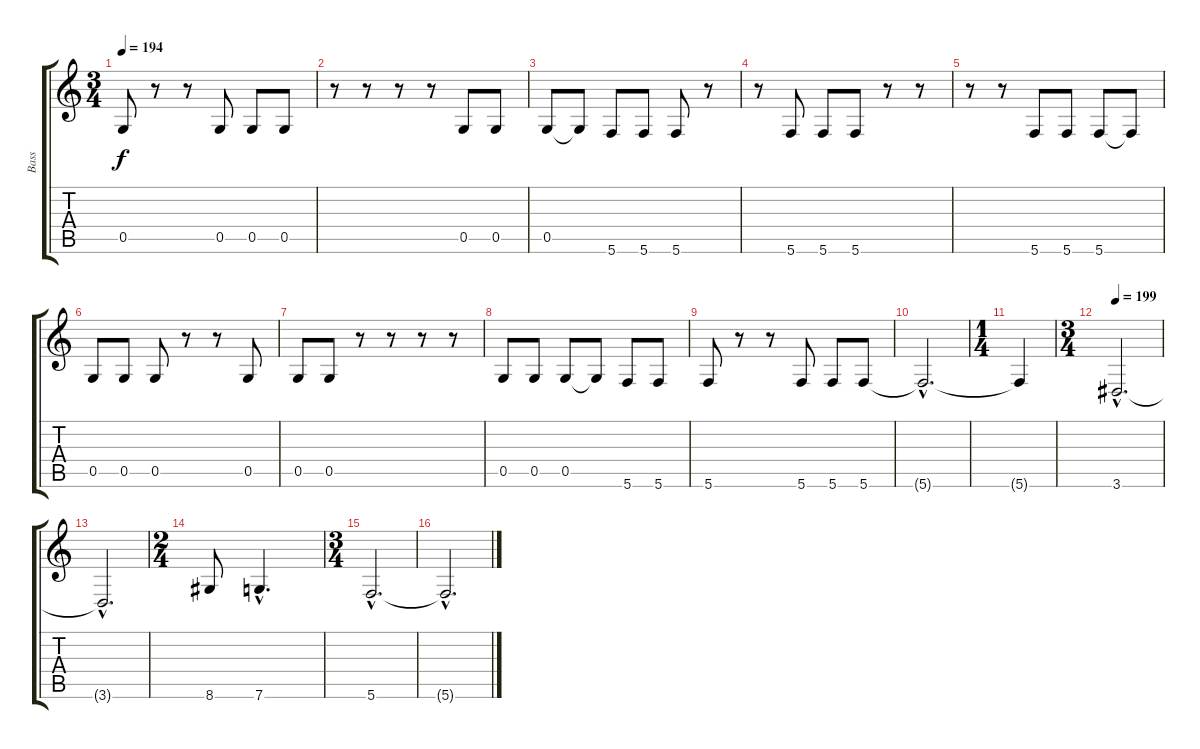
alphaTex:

\track ("Bass" "Bass") {instrument electricbasspick}
\staff {score tabs}
\tuning (D4 A3 F3 C3 G2 C2) {hide}
\ts (3 4)
\tempo 194
\clef g2
\ks c
0.5.8{dy f} r.8 r.8 0.5.8 0.5.8 0.5.8 |
r.8 r.8 r.8 r.8 0.5.8 0.5.8 |
0.5.8 0.5{t}.8 5.6.8 5.6.8 5.6.8 r.8 |
r.8 5.6.8 5.6.8 5.6.8 r.8 r.8 |
r.8 r.8 5.6.8 5.6.8 5.6.8 5.6{t}.8 |
0.5.8 0.5.8 0.5.8 r.8 r.8 0.5.8 |
0.5.8 0.5.8 r.8 r.8 r.8 r.8 |
0.5.8 0.5.8 0.5.8 0.5{t}.8 5.6.8 5.6.8 |
5.6.8 r.8 r.8 5.6.8 5.6.8 5.6.8 |
5.6{hac t}.2{d} |
\ts (1 4)
5.6{t}.4 |
\ts (3 4)
\tempo 199
3.6{hac}.2{d} |
3.6{hac t}.2{d} |
\ts (2 4)
8.6.8 7.6{hac}.4{d} |
\ts (3 4)
5.6{hac}.2{d} |
5.6{hac t}.2{d}
